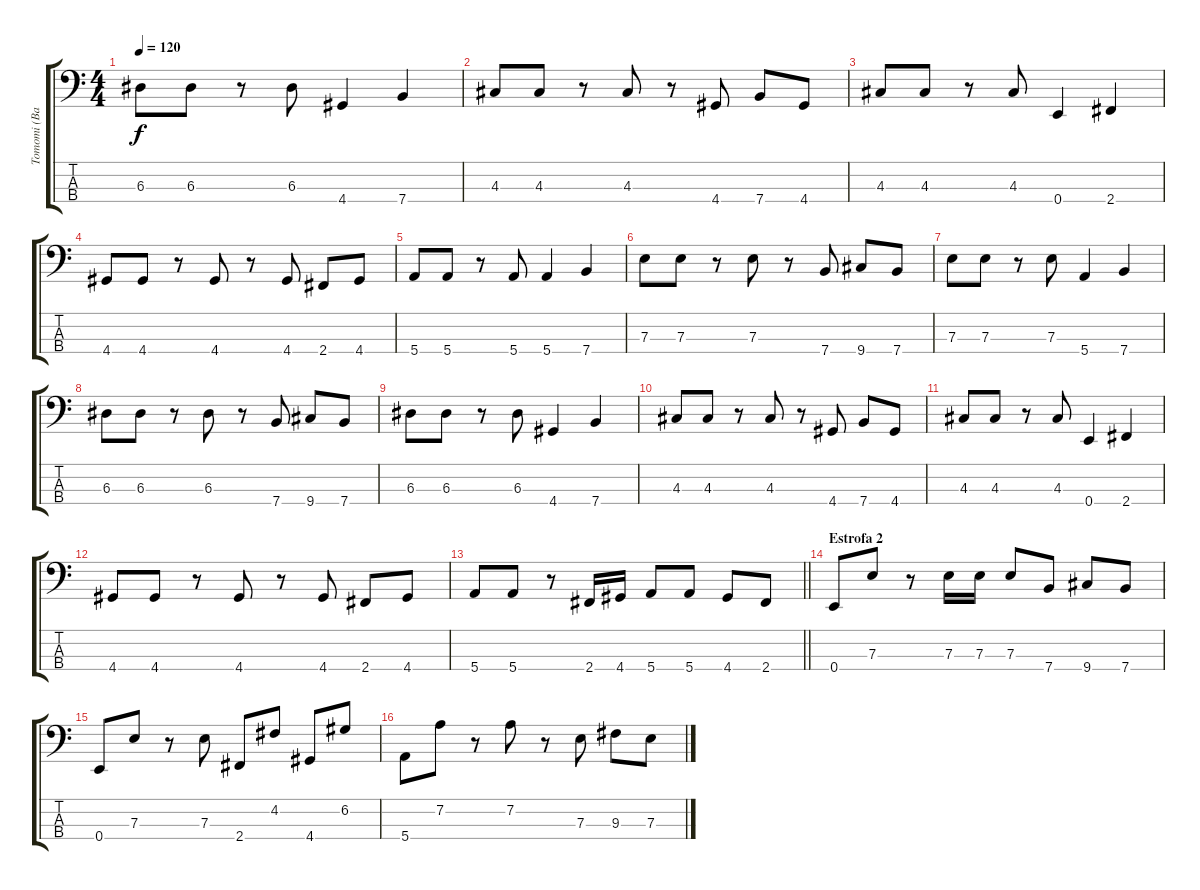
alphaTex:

\track ("Tomomi (Bass)" "Tomomi (Ba") {instrument electricbassfinger}
\staff {score tabs}
\tuning (G2 D2 A1 E1) {hide}
\ts (4 4)
\tempo 120
\clef f4
\ks c
6.3.8{dy f} 6.3.8 r.8 6.3.8 4.4.4 7.4.4 |
4.3.8 4.3.8 r.8 4.3.8 r.8 4.4.8 7.4.8 4.4.8 |
4.3.8 4.3.8 r.8 4.3.8 0.4.4 2.4.4 |
4.4.8 4.4.8 r.8 4.4.8 r.8 4.4.8 2.4.8 4.4.8 |
5.4.8 5.4.8 r.8 5.4.8 5.4.4 7.4.4 |
7.3.8 7.3.8 r.8 7.3.8 r.8 7.4.8 9.4.8 7.4.8 |
7.3.8 7.3.8 r.8 7.3.8 5.4.4 7.4.4 |
6.3.8 6.3.8 r.8 6.3.8 r.8 7.4.8 9.4.8 7.4.8 |
6.3.8 6.3.8 r.8 6.3.8 4.4.4 7.4.4 |
4.3.8 4.3.8 r.8 4.3.8 r.8 4.4.8 7.4.8 4.4.8 |
4.3.8 4.3.8 r.8 4.3.8 0.4.4 2.4.4 |
4.4.8 4.4.8 r.8 4.4.8 r.8 4.4.8 2.4.8 4.4.8 |
\barLineRight lightlight
5.4.8 5.4.8 r.8 2.4.16 4.4.16 5.4.8 5.4.8 4.4.8 2.4.8 |
\section ("" "Estrofa 2")
0.4.8 7.3.8 r.8 7.3.16 7.3.16 7.3.8 7.4.8 9.4.8 7.4.8 |
0.4.8 7.3.8 r.8 7.3.8 2.4.8 4.2.8 4.4.8 6.2.8 |
5.4.8 7.2.8 r.8 7.2.8 r.8 7.3.8 9.3.8 7.3.8
